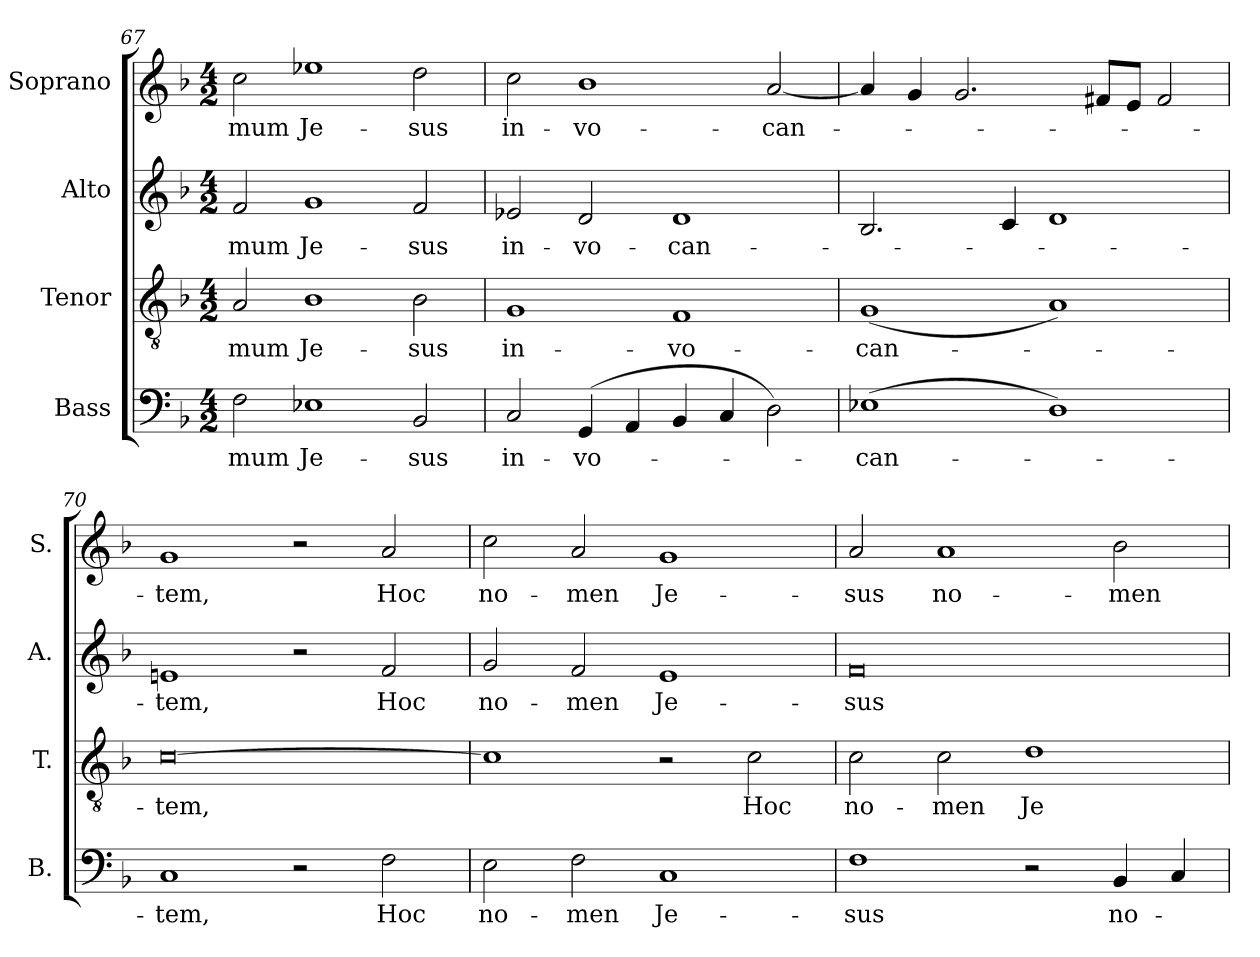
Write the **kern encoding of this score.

**kern	**text	**kern	**text	**kern	**text	**kern	**text
*part4	*part4	*part3	*part3	*part2	*part2	*part1	*part1
*staff4	*staff4	*staff3	*staff3	*staff2	*staff2	*staff1	*staff1
*I"Bass	*	*I"Tenor	*	*I"Alto	*	*I"Soprano	*
*I'B.	*	*I'T.	*	*I'A.	*	*I'S.	*
*clefF4	*	*clefGv2	*	*clefG2	*	*clefG2	*
*	*	*ITrd7c12	*	*	*	*	*
*k[b-]	*	*k[b-]	*	*k[b-]	*	*k[b-]	*
*F:	*	*F:	*	*F:	*	*F:	*
*M4/2	*	*M4/2	*	*M4/2	*	*M4/2	*
=67	=67	=67	=67	=67	=67	=67	=67
!	!LO:LY:b:color=#000000	!	!	!	!	!	!
!	!	!	!LO:LY:b:color=#000000	!	!	!	!
!	!	!	!	!	!LO:LY:b:color=#000000	!	!
!	!	!	!	!	!	!	!LO:LY:b:color=#000000
2Fi\	-mum	2AAi/	-mum	2fi/	-mum	2cci\	-mum
!	!LO:LY:b:color=#000000	!	!	!	!	!	!
!	!	!	!LO:LY:b:color=#000000	!	!	!	!
!	!	!	!	!	!LO:LY:b:color=#000000	!	!
!	!	!	!	!	!	!	!LO:LY:b:color=#000000
1E-Xi	Je-	1BB-i	Je-	1gi	Je-	1ee-Xi	Je-
!	!LO:LY:b:color=#000000	!	!	!	!	!	!
!	!	!	!LO:LY:b:color=#000000	!	!	!	!
!	!	!	!	!	!LO:LY:b:color=#000000	!	!
!	!	!	!	!	!	!	!LO:LY:b:color=#000000
2BB-i/	-sus	2BB-i\	-sus	2fi/	-sus	2ddi\	-sus
=68	=68	=68	=68	=68	=68	=68	=68
!	!LO:LY:b:color=#000000	!	!	!	!	!	!
!	!	!	!LO:LY:b:color=#000000	!	!	!	!
!	!	!	!	!	!LO:LY:b:color=#000000	!	!
!	!	!	!	!	!	!	!LO:LY:b:color=#000000
2Ci/	in-	1GGi	in-	2e-Xi/	in-	2cci\	in-
!	!LO:LY:b:color=#000000	!	!	!	!	!	!
!	!	!	!	!	!LO:LY:b:color=#000000	!	!
!	!	!	!	!	!	!	!LO:LY:b:color=#000000
(4GGi/	-vo-	.	.	2di/	-vo-	1b-i	-vo-
4AAi/	.	.	.	.	.	.	.
!	!	!	!LO:LY:b:color=#000000	!	!	!	!
!	!	!	!	!	!LO:LY:b:color=#000000	!	!
4BB-i/	.	1FFi	-vo-	1di	-can-	.	.
4Ci/	.	.	.	.	.	.	.
!	!	!	!	!	!	!	!LO:LY:b:color=#000000
2Di\)	.	.	.	.	.	[2ai/	-can-
=69	=69	=69	=69	=69	=69	=69	=69
!	!LO:LY:b:color=#000000	!	!	!	!	!	!
!	!	!	!LO:LY:b:color=#000000	!	!	!	!
(1E-Xi	-can-	(1GGi	-can-	2.B-i/	.	4ai/]	.
.	.	.	.	.	.	4gi/	.
.	.	.	.	.	.	2.gi/	.
.	.	.	.	4ci/	.	.	.
1Di)	.	1AAi)	.	1di	.	.	.
.	.	.	.	.	.	8f#Xi/L	.
.	.	.	.	.	.	8ei/J	.
.	.	.	.	.	.	2f#i/	.
=70	=70	=70	=70	=70	=70	=70	=70
!	!LO:LY:b:color=#000000	!	!	!	!	!	!
!	!	!	!LO:LY:b:color=#000000	!	!	!	!
!	!	!	!	!	!LO:LY:b:color=#000000	!	!
!	!	!	!	!	!	!	!LO:LY:b:color=#000000
1Ci	-tem,	[0Ci	-tem,	1eni	-tem,	1gi	-tem,
2r	.	.	.	2r	.	2r	.
!	!LO:LY:b:color=#000000	!	!	!	!	!	!
!	!	!	!	!	!LO:LY:b:color=#000000	!	!
!	!	!	!	!	!	!	!LO:LY:b:color=#000000
2Fi\	Hoc	.	.	2fi/	Hoc	2ai/	Hoc
=71	=71	=71	=71	=71	=71	=71	=71
!	!LO:LY:b:color=#000000	!	!	!	!	!	!
!	!	!	!	!	!LO:LY:b:color=#000000	!	!
!	!	!	!	!	!	!	!LO:LY:b:color=#000000
2Ei\	no-	1Ci]	.	2gi/	no-	2cci\	no-
!	!LO:LY:b:color=#000000	!	!	!	!	!	!
!	!	!	!	!	!LO:LY:b:color=#000000	!	!
!	!	!	!	!	!	!	!LO:LY:b:color=#000000
2Fi\	-men	.	.	2fi/	-men	2ai/	-men
!	!LO:LY:b:color=#000000	!	!	!	!	!	!
!	!	!	!	!	!LO:LY:b:color=#000000	!	!
!	!	!	!	!	!	!	!LO:LY:b:color=#000000
1Ci	Je-	2r	.	1ei	Je-	1gi	Je-
!	!	!	!LO:LY:b:color=#000000	!	!	!	!
.	.	2Ci\	Hoc	.	.	.	.
!!LO:PB:g=z
=72	=72	=72	=72	=72	=72	=72	=72
!	!LO:LY:b:color=#000000	!	!	!	!	!	!
!	!	!	!LO:LY:b:color=#000000	!	!	!	!
!	!	!	!	!	!LO:LY:b:color=#000000	!	!
!	!	!	!	!	!	!	!LO:LY:b:color=#000000
1Fi	-sus	2Ci\	no-	0fi	-sus	2ai/	-sus
!	!	!	!LO:LY:b:color=#000000	!	!	!	!
!	!	!	!	!	!	!	!LO:LY:b:color=#000000
.	.	2Ci\	-men	.	.	1ai	no-
!	!	!	!LO:LY:b:color=#000000	!	!	!	!
2r	.	1Di	Je-	.	.	.	.
!	!LO:LY:b:color=#000000	!	!	!	!	!	!
!	!	!	!	!	!	!	!LO:LY:b:color=#000000
4BB-i/	no-	.	.	.	.	2b-i\	-men
4Ci/	.	.	.	.	.	.	.
=	=	=	=	=	=	=	=
*-	*-	*-	*-	*-	*-	*-	*-
